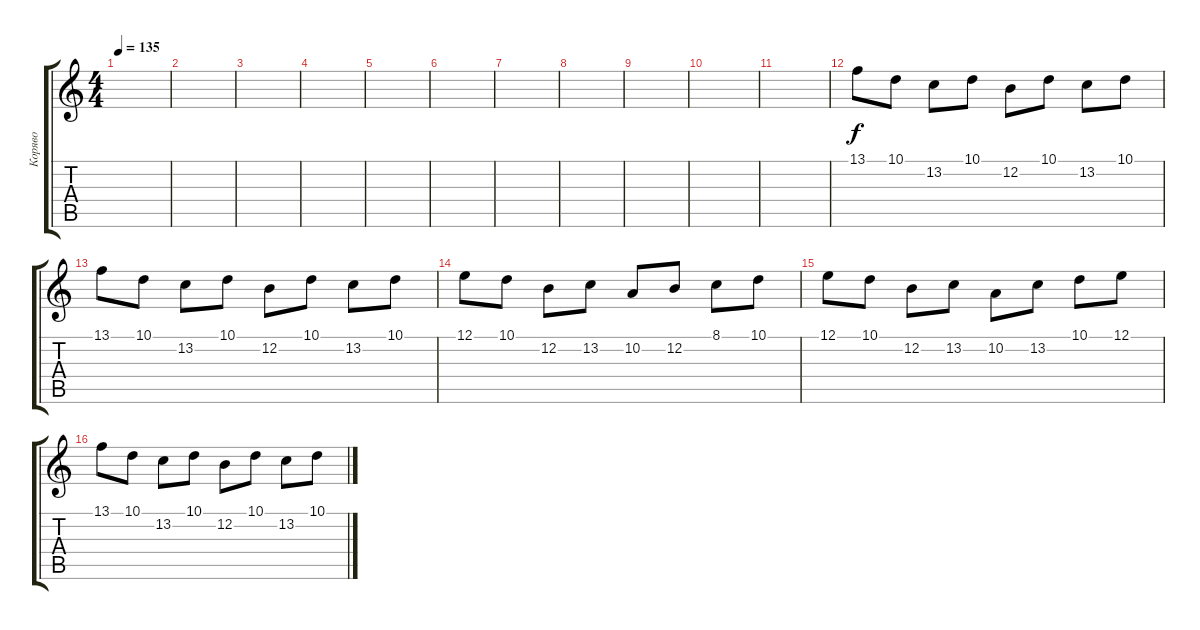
\track ("Коряво" "Коряво") {instrument electricgrandpiano}
\staff {score tabs}
\tuning (E4 B3 G3 D3 A2 E2) {hide}
\ts (4 4)
\tempo 135
\clef g2
\ks c
|
|
|
|
|
|
|
|
|
|
|
13.1.8 10.1.8 13.2.8 10.1.8 12.2.8 10.1.8 13.2.8 10.1.8 |
13.1.8 10.1.8 13.2.8 10.1.8 12.2.8 10.1.8 13.2.8 10.1.8 |
12.1.8 10.1.8 12.2.8 13.2.8 10.2.8 12.2.8 8.1.8 10.1.8 |
12.1.8 10.1.8 12.2.8 13.2.8 10.2.8 13.2.8 10.1.8 12.1.8 |
13.1.8 10.1.8 13.2.8 10.1.8 12.2.8 10.1.8 13.2.8 10.1.8
